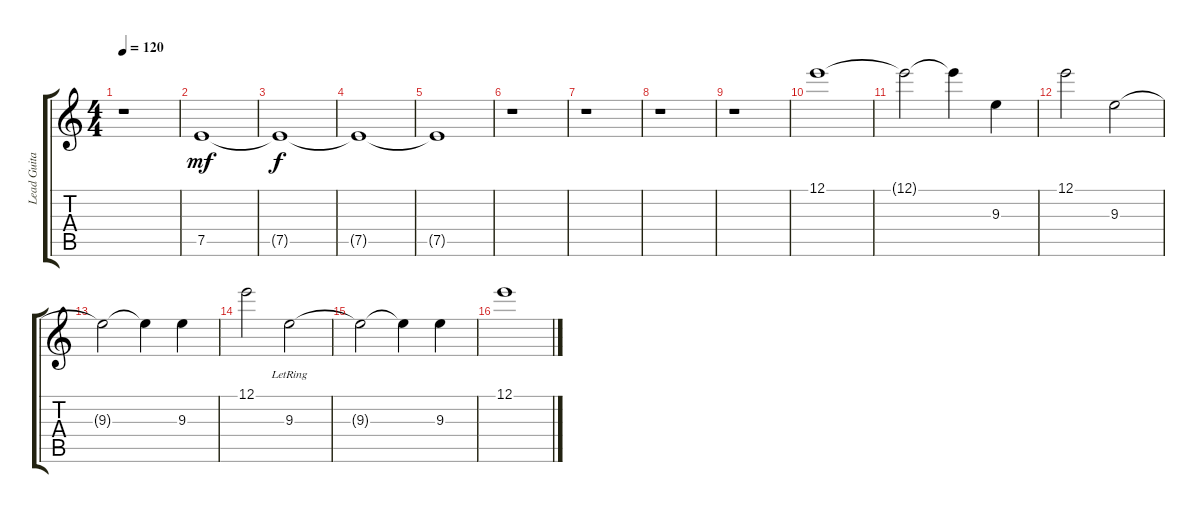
\track ("Lead Guitar" "Lead Guita") {instrument distortionguitar}
\staff {score tabs}
\tuning (E4 B3 G3 D3 A2 E2) {hide}
\ts (4 4)
\tempo 120
\clef g2
\ks c
r.1{dy mf instrument distortionguitar} |
7.5.1 |
7.5{t}.1{dy f} |
7.5{t}.1{volume 4} |
7.5{t}.1 |
r.1 |
r.1 |
r.1 |
r.1 |
12.1.1{volume 10 balance 8} |
12.1{t}.2 12.1{t}.4 9.3.4 |
12.1.2 9.3.2 |
9.3{t}.2 9.3{t}.4 9.3.4 |
12.1.2 9.3{lr}.2 |
9.3{t}.2 9.3{t}.4 9.3.4 |
12.1.1
